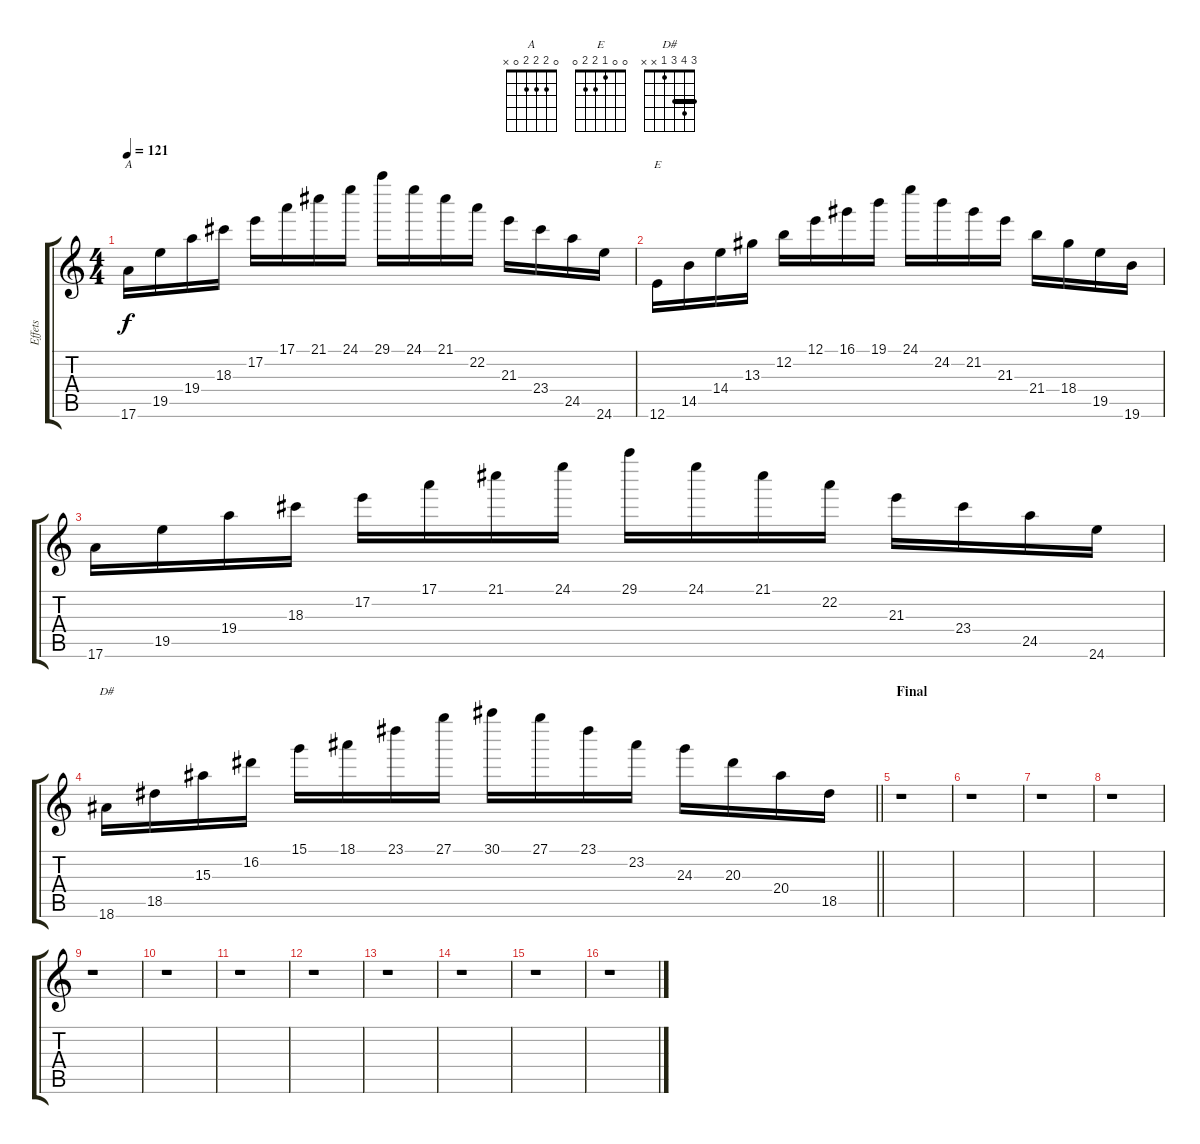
\track ("Effets" "Effets") {instrument synthbass2}
\staff {score tabs}
\tuning (E4 B3 G3 D3 A2 E2) {hide}
\chord ("A" 0 2 2 2 0 x)
\chord ("E" 0 0 1 2 2 0)
\chord ("D#" 3 4 3 1 x x) {barre 3}
\ts (4 4)
\tempo 121
\clef g2
\ks c
17.6.16{ch "A" dy f} 19.5.16 19.4.16 18.3.16 17.2.16 17.1.16 21.1.16 24.1.16 29.1.16 24.1.16 21.1.16 22.2.16 21.3.16 23.4.16 24.5.16 24.6.16 |
12.6.16{ch "E"} 14.5.16 14.4.16 13.3.16 12.2.16 12.1.16 16.1.16 19.1.16 24.1.16 24.2.16 21.2.16 21.3.16 21.4.16 18.4.16 19.5.16 19.6.16 |
17.6.16 19.5.16 19.4.16 18.3.16 17.2.16 17.1.16 21.1.16 24.1.16 29.1.16 24.1.16 21.1.16 22.2.16 21.3.16 23.4.16 24.5.16 24.6.16 |
\barLineRight lightlight
18.6.16{ch "D#"} 18.5.16 15.3.16 16.2.16 15.1.16 18.1.16 23.1.16 27.1.16 30.1.16 27.1.16 23.1.16 23.2.16 24.3.16 20.3.16 20.4.16 18.5.16 |
\section ("" "Final")
r.1 |
r.1 |
r.1 |
r.1 |
r.1 |
r.1 |
r.1 |
r.1 |
r.1 |
r.1 |
r.1 |
r.1
